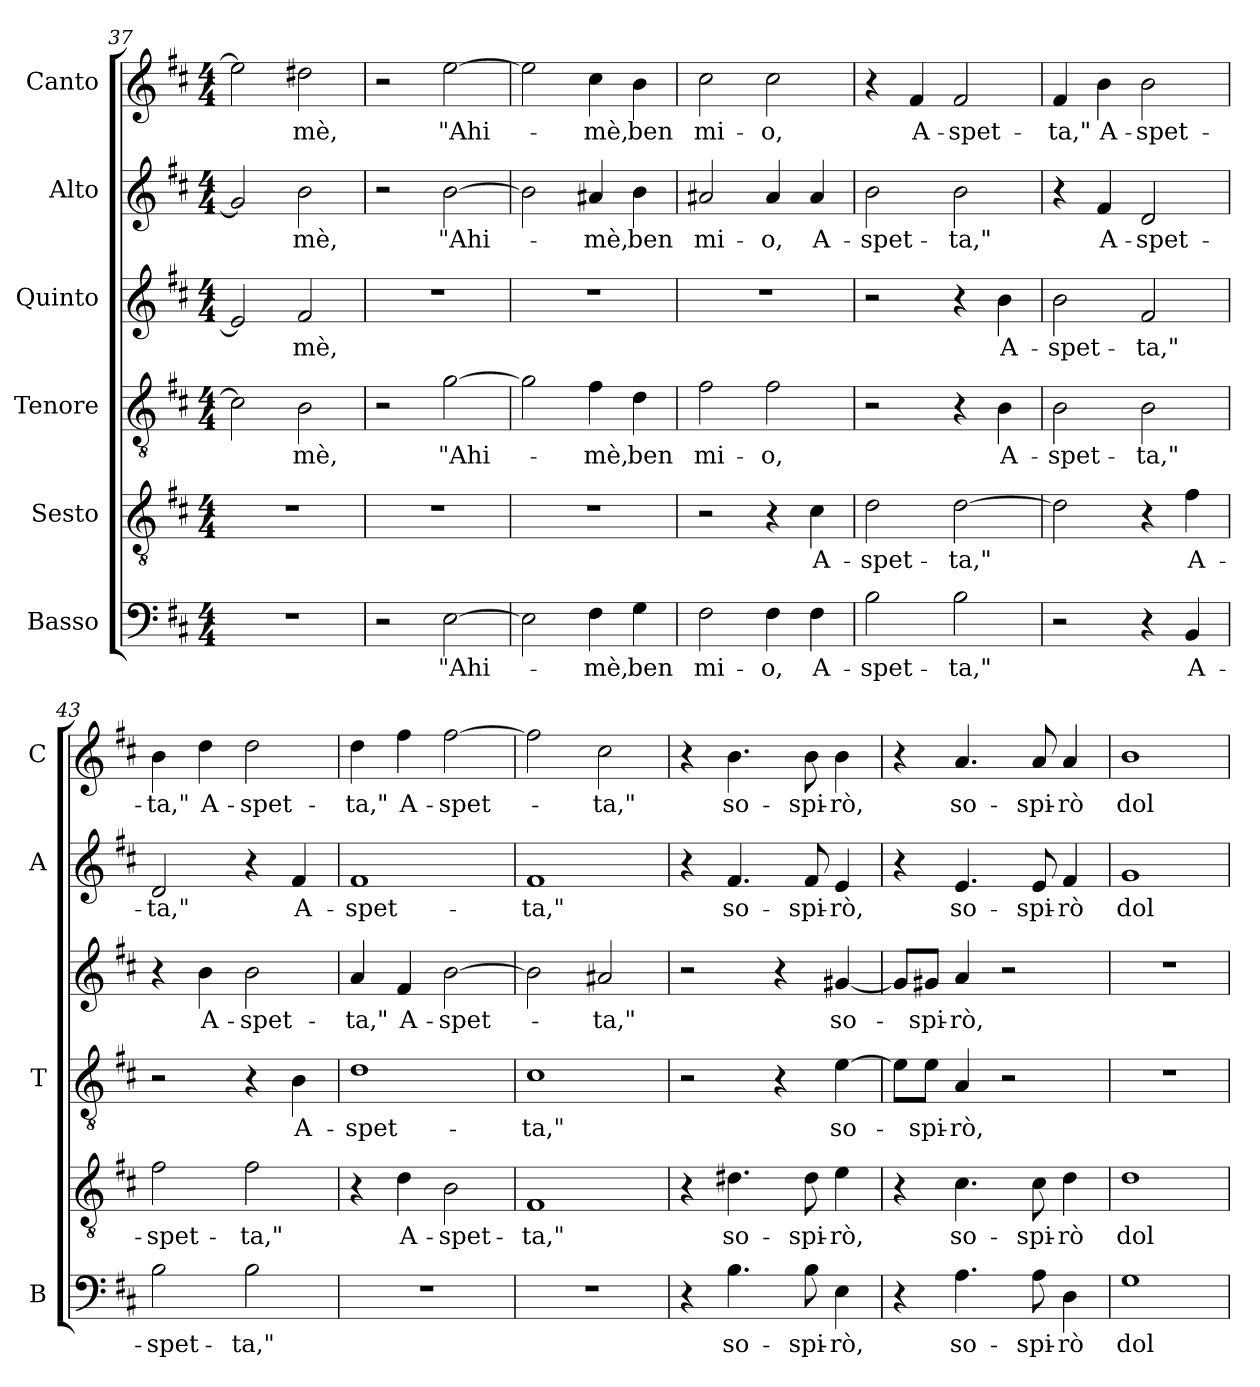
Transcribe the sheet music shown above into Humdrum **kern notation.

**kern	**text	**kern	**text	**kern	**text	**kern	**text	**kern	**text	**kern	**text
*part6	*part6	*part5	*part5	*part4	*part4	*part3	*part3	*part2	*part2	*part1	*part1
*staff6	*staff6	*staff5	*staff5	*staff4	*staff4	*staff3	*staff3	*staff2	*staff2	*staff1	*staff1
*I"Basso	*	*I"Sesto	*	*I"Tenore	*	*I"Quinto	*	*I"Alto	*	*I"Canto	*
*I'B	*	*	*	*I'T	*	*	*	*I'A	*	*I'C	*
*clefF4	*	*clefGv2	*	*clefGv2	*	*clefG2	*	*clefG2	*	*clefG2	*
*k[f#c#]	*	*k[f#c#]	*	*k[f#c#]	*	*k[f#c#]	*	*k[f#c#]	*	*k[f#c#]	*
*D:	*	*D:	*	*D:	*	*D:	*	*D:	*	*D:	*
*M4/4	*	*M4/4	*	*M4/4	*	*M4/4	*	*M4/4	*	*M4/4	*
=37	=37	=37	=37	=37	=37	=37	=37	=37	=37	=37	=37
1r	.	1r	.	2c\]	.	2e/]	.	2g/]	.	2ee\]	.
!	!	!	!	!	!LO:LY:b	!	!LO:LY:b	!	!LO:LY:b	!	!LO:LY:b
.	.	.	.	2B\	-mè,	2f#/	-mè,	2b\	-mè,	2dd#X\	-mè,
=38	=38	=38	=38	=38	=38	=38	=38	=38	=38	=38	=38
2r	.	1r	.	2r	.	1r	.	2r	.	2r	.
!	!LO:LY:b	!	!	!	!LO:LY:b	!	!	!	!LO:LY:b	!	!LO:LY:b
[2E\	"Ahi-	.	.	[2g\	"Ahi-	.	.	[2b\	"Ahi-	[2ee\	"Ahi-
=39	=39	=39	=39	=39	=39	=39	=39	=39	=39	=39	=39
2E\]	.	1r	.	2g\]	.	1r	.	2b\]	.	2ee\]	.
!	!LO:LY:b	!	!	!	!LO:LY:b	!	!	!	!LO:LY:b	!	!LO:LY:b
4F#\	-mè,	.	.	4f#\	-mè,	.	.	4a#X/	-mè,	4cc#\	-mè,
!	!LO:LY:b	!	!	!	!LO:LY:b	!	!	!	!LO:LY:b	!	!LO:LY:b
4G\	ben	.	.	4d\	ben	.	.	4b\	ben	4b\	ben
=40	=40	=40	=40	=40	=40	=40	=40	=40	=40	=40	=40
!	!LO:LY:b	!	!	!	!LO:LY:b	!	!	!	!LO:LY:b	!	!LO:LY:b
2F#\	mi-	2r	.	2f#\	mi-	1r	.	2a#X/	mi-	2cc#\	mi-
!	!LO:LY:b	!	!	!	!LO:LY:b	!	!	!	!LO:LY:b	!	!LO:LY:b
4F#\	-o,	4r	.	2f#\	-o,	.	.	4a#/	-o,	2cc#\	-o,
!	!LO:LY:b	!	!LO:LY:b	!	!	!	!	!	!LO:LY:b	!	!
4F#\	A-	4c#\	A-	.	.	.	.	4a#/	A-	.	.
!!LO:LB:g=z
=41	=41	=41	=41	=41	=41	=41	=41	=41	=41	=41	=41
!	!LO:LY:b	!	!LO:LY:b	!	!	!	!	!	!LO:LY:b	!	!
2B\	-spet-	2d\	-spet-	2r	.	2r	.	2b\	-spet-	4r	.
!	!	!	!	!	!	!	!	!	!	!	!LO:LY:b
.	.	.	.	.	.	.	.	.	.	4f#/	A-
!	!LO:LY:b	!	!LO:LY:b	!	!	!	!	!	!LO:LY:b	!	!LO:LY:b
2B\	-ta,"	[2d\	-ta,"	4r	.	4r	.	2b\	-ta,"	2f#/	-spet-
!	!	!	!	!	!LO:LY:b	!	!LO:LY:b	!	!	!	!
.	.	.	.	4B\	A-	4b\	A-	.	.	.	.
=42	=42	=42	=42	=42	=42	=42	=42	=42	=42	=42	=42
!	!	!	!	!	!LO:LY:b	!	!LO:LY:b	!	!	!	!LO:LY:b
2r	.	2d\]	.	2B\	-spet-	2b\	-spet-	4r	.	4f#/	-ta,"
!	!	!	!	!	!	!	!	!	!LO:LY:b	!	!LO:LY:b
.	.	.	.	.	.	.	.	4f#/	A-	4b\	A-
!	!	!	!	!	!LO:LY:b	!	!LO:LY:b	!	!LO:LY:b	!	!LO:LY:b
4r	.	4r	.	2B\	-ta,"	2f#/	-ta,"	2d/	-spet-	2b\	-spet-
!	!LO:LY:b	!	!LO:LY:b	!	!	!	!	!	!	!	!
4BB/	A-	4f#\	A-	.	.	.	.	.	.	.	.
=43	=43	=43	=43	=43	=43	=43	=43	=43	=43	=43	=43
!	!LO:LY:b	!	!LO:LY:b	!	!	!	!	!	!LO:LY:b	!	!LO:LY:b
2B\	-spet-	2f#\	-spet-	2r	.	4r	.	2d/	-ta,"	4b\	-ta,"
!	!	!	!	!	!	!	!LO:LY:b	!	!	!	!LO:LY:b
.	.	.	.	.	.	4b\	A-	.	.	4dd\	A-
!	!LO:LY:b	!	!LO:LY:b	!	!	!	!LO:LY:b	!	!	!	!LO:LY:b
2B\	-ta,"	2f#\	-ta,"	4r	.	2b\	-spet-	4r	.	2dd\	-spet-
!	!	!	!	!	!LO:LY:b	!	!	!	!LO:LY:b	!	!
.	.	.	.	4B\	A-	.	.	4f#/	A-	.	.
=44	=44	=44	=44	=44	=44	=44	=44	=44	=44	=44	=44
!	!	!	!	!	!LO:LY:b	!	!LO:LY:b	!	!LO:LY:b	!	!LO:LY:b
1r	.	4r	.	1d	-spet-	4a/	-ta,"	1f#	-spet-	4dd\	-ta,"
!	!	!	!LO:LY:b	!	!	!	!LO:LY:b	!	!	!	!LO:LY:b
.	.	4d\	A-	.	.	4f#/	A-	.	.	4ff#\	A-
!	!	!	!LO:LY:b	!	!	!	!LO:LY:b	!	!	!	!LO:LY:b
.	.	2B\	-spet-	.	.	[2b\	-spet-	.	.	[2ff#\	-spet-
=45	=45	=45	=45	=45	=45	=45	=45	=45	=45	=45	=45
!	!	!	!LO:LY:b	!	!LO:LY:b	!	!	!	!LO:LY:b	!	!
1r	.	1F#	-ta,"	1c#	-ta,"	2b\]	.	1f#	-ta,"	2ff#\]	.
!	!	!	!	!	!	!	!LO:LY:b	!	!	!	!LO:LY:b
.	.	.	.	.	.	2a#X/	-ta,"	.	.	2cc#\	-ta,"
=46	=46	=46	=46	=46	=46	=46	=46	=46	=46	=46	=46
4r	.	4r	.	2r	.	2r	.	4r	.	4r	.
!	!LO:LY:b	!	!LO:LY:b	!	!	!	!	!	!LO:LY:b	!	!LO:LY:b
4.B\	so-	4.d#X\	so-	.	.	.	.	4.f#/	so-	4.b\	so-
.	.	.	.	4r	.	4r	.	.	.	.	.
!	!LO:LY:b	!	!LO:LY:b	!	!	!	!	!	!LO:LY:b	!	!LO:LY:b
8B\	-spi-	8d#\	-spi-	.	.	.	.	8f#/	-spi-	8b\	-spi-
!	!LO:LY:b	!	!LO:LY:b	!	!LO:LY:b	!	!LO:LY:b	!	!LO:LY:b	!	!LO:LY:b
4E\	-rò,	4e\	-rò,	[4e\	so-	[4g#X/	so-	4e/	-rò,	4b\	-rò,
=47	=47	=47	=47	=47	=47	=47	=47	=47	=47	=47	=47
4r	.	4r	.	8e\L]	.	8g#/L]	.	4r	.	4r	.
!	!	!	!	!	!LO:LY:b	!	!LO:LY:b	!	!	!	!
.	.	.	.	8e\J	-spi-	8g#X/J	-spi-	.	.	.	.
!	!LO:LY:b	!	!LO:LY:b	!	!LO:LY:b	!	!LO:LY:b	!	!LO:LY:b	!	!LO:LY:b
4.A\	so-	4.c#\	so-	4A/	-rò,	4a/	-rò,	4.e/	so-	4.a/	so-
.	.	.	.	2r	.	2r	.	.	.	.	.
!	!LO:LY:b	!	!LO:LY:b	!	!	!	!	!	!LO:LY:b	!	!LO:LY:b
8A\	-spi-	8c#\	-spi-	.	.	.	.	8e/	-spi-	8a/	-spi-
!	!LO:LY:b	!	!LO:LY:b	!	!	!	!	!	!LO:LY:b	!	!LO:LY:b
4D\	-rò	4d\	-rò	.	.	.	.	4f#/	-rò	4a/	-rò
=48	=48	=48	=48	=48	=48	=48	=48	=48	=48	=48	=48
!	!LO:LY:b	!	!LO:LY:b	!	!	!	!	!	!LO:LY:b	!	!LO:LY:b
1G	dol-	1d	dol-	1r	.	1r	.	1g	dol-	1b	dol-
=	=	=	=	=	=	=	=	=	=	=	=
*-	*-	*-	*-	*-	*-	*-	*-	*-	*-	*-	*-
